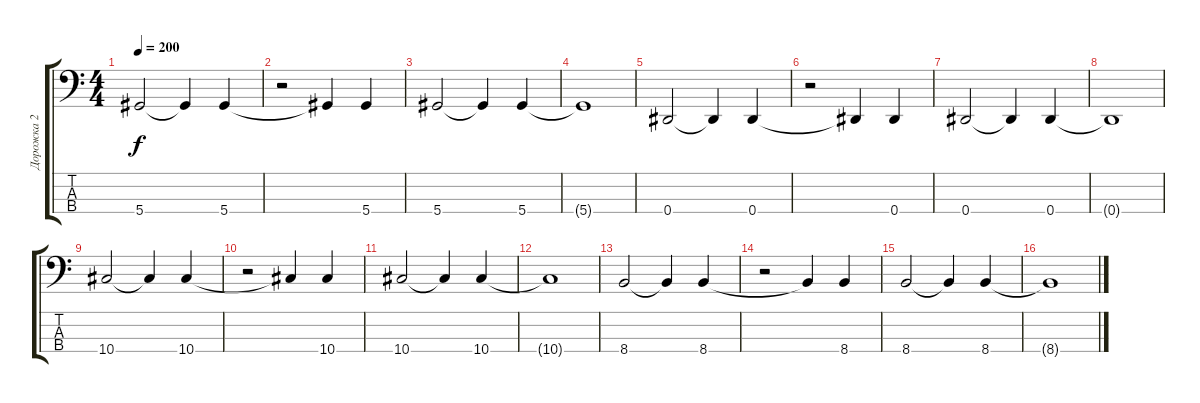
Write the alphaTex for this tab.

\track ("Дорожка 2" "Дорожка 2") {instrument synthbass2}
\staff {score tabs}
\tuning (Ab2 Eb2 Bb1 Eb1) {hide}
\ts (4 4)
\tempo 200
\clef f4
\ks c
5.4.2{dy f} 5.4{t}.4 5.4.4 |
r.2 5.4{t}.4 5.4.4 |
5.4.2 5.4{t}.4 5.4.4 |
5.4{t}.1 |
0.4.2 0.4{t}.4 0.4.4 |
r.2 0.4{t}.4 0.4.4 |
0.4.2 0.4{t}.4 0.4.4 |
0.4{t}.1 |
10.4.2 10.4{t}.4 10.4.4 |
r.2 10.4{t}.4 10.4.4 |
10.4.2 10.4{t}.4 10.4.4 |
10.4{t}.1 |
8.4.2 8.4{t}.4 8.4.4 |
r.2 8.4{t}.4 8.4.4 |
8.4.2 8.4{t}.4 8.4.4 |
8.4{t}.1
